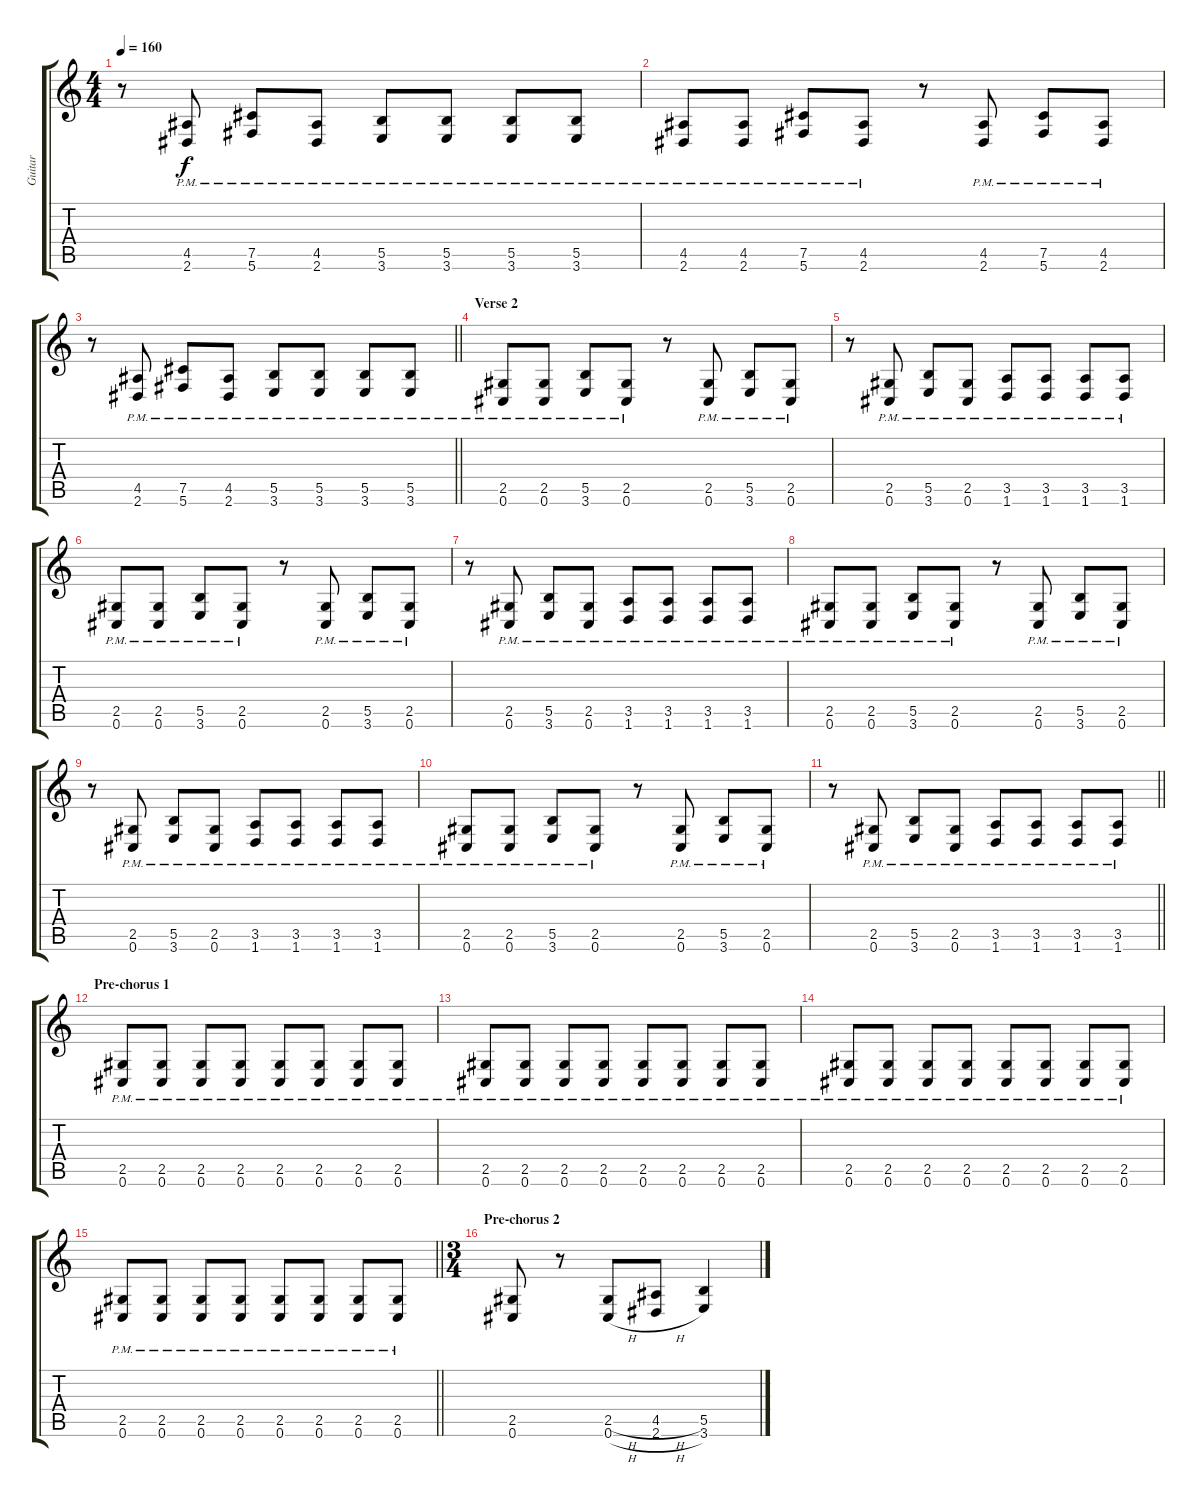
\track ("Guitar" "Guitar") {instrument distortionguitar}
\staff {score tabs}
\tuning (Db4 Ab3 E3 B2 Gb2 Db2) {hide}
\ts (4 4)
\tempo 160
\clef g2
\ks c
r.8{dy f} (4.5{pm} 2.6{pm}).8 (7.5{pm} 5.6{pm}).8 (4.5{pm} 2.6{pm}).8 (5.5{pm} 3.6{pm}).8 (5.5{pm} 3.6{pm}).8 (5.5{pm} 3.6{pm}).8 (5.5{pm} 3.6{pm}).8 |
(4.5{pm} 2.6{pm}).8 (4.5{pm} 2.6{pm}).8 (7.5{pm} 5.6{pm}).8 (4.5{pm} 2.6{pm}).8 r.8 (4.5{pm} 2.6{pm}).8 (7.5{pm} 5.6{pm}).8 (4.5{pm} 2.6{pm}).8 |
\barLineRight lightlight
r.8 (4.5{pm} 2.6{pm}).8 (7.5{pm} 5.6{pm}).8 (4.5{pm} 2.6{pm}).8 (5.5{pm} 3.6{pm}).8 (5.5{pm} 3.6{pm}).8 (5.5{pm} 3.6{pm}).8 (5.5{pm} 3.6{pm}).8 |
\section ("" "Verse 2")
(2.5{pm} 0.6{pm}).8 (2.5{pm} 0.6{pm}).8 (5.5{pm} 3.6{pm}).8 (2.5{pm} 0.6{pm}).8 r.8 (2.5{pm} 0.6{pm}).8 (5.5{pm} 3.6{pm}).8 (2.5{pm} 0.6{pm}).8 |
r.8 (2.5{pm} 0.6{pm}).8 (5.5{pm} 3.6{pm}).8 (2.5{pm} 0.6{pm}).8 (3.5{pm} 1.6{pm}).8 (3.5{pm} 1.6{pm}).8 (3.5{pm} 1.6{pm}).8 (3.5{pm} 1.6{pm}).8 |
(2.5{pm} 0.6{pm}).8 (2.5{pm} 0.6{pm}).8 (5.5{pm} 3.6{pm}).8 (2.5{pm} 0.6{pm}).8 r.8 (2.5{pm} 0.6{pm}).8 (5.5{pm} 3.6{pm}).8 (2.5{pm} 0.6{pm}).8 |
r.8 (2.5{pm} 0.6{pm}).8 (5.5{pm} 3.6{pm}).8 (2.5{pm} 0.6{pm}).8 (3.5{pm} 1.6{pm}).8 (3.5{pm} 1.6{pm}).8 (3.5{pm} 1.6{pm}).8 (3.5{pm} 1.6{pm}).8 |
(2.5{pm} 0.6{pm}).8 (2.5{pm} 0.6{pm}).8 (5.5{pm} 3.6{pm}).8 (2.5{pm} 0.6{pm}).8 r.8 (2.5{pm} 0.6{pm}).8 (5.5{pm} 3.6{pm}).8 (2.5{pm} 0.6{pm}).8 |
r.8 (2.5{pm} 0.6{pm}).8 (5.5{pm} 3.6{pm}).8 (2.5{pm} 0.6{pm}).8 (3.5{pm} 1.6{pm}).8 (3.5{pm} 1.6{pm}).8 (3.5{pm} 1.6{pm}).8 (3.5{pm} 1.6{pm}).8 |
(2.5{pm} 0.6{pm}).8 (2.5{pm} 0.6{pm}).8 (5.5{pm} 3.6{pm}).8 (2.5{pm} 0.6{pm}).8 r.8 (2.5{pm} 0.6{pm}).8 (5.5{pm} 3.6{pm}).8 (2.5{pm} 0.6{pm}).8 |
\barLineRight lightlight
r.8 (2.5{pm} 0.6{pm}).8 (5.5{pm} 3.6{pm}).8 (2.5{pm} 0.6{pm}).8 (3.5{pm} 1.6{pm}).8 (3.5{pm} 1.6{pm}).8 (3.5{pm} 1.6{pm}).8 (3.5{pm} 1.6{pm}).8 |
\section ("" "Pre-chorus 1")
(2.5{pm} 0.6{pm}).8 (2.5{pm} 0.6{pm}).8 (2.5{pm} 0.6{pm}).8 (2.5{pm} 0.6{pm}).8 (2.5{pm} 0.6{pm}).8 (2.5{pm} 0.6{pm}).8 (2.5{pm} 0.6{pm}).8 (2.5{pm} 0.6{pm}).8 |
(2.5{pm} 0.6{pm}).8 (2.5{pm} 0.6{pm}).8 (2.5{pm} 0.6{pm}).8 (2.5{pm} 0.6{pm}).8 (2.5{pm} 0.6{pm}).8 (2.5{pm} 0.6{pm}).8 (2.5{pm} 0.6{pm}).8 (2.5{pm} 0.6{pm}).8 |
(2.5{pm} 0.6{pm}).8 (2.5{pm} 0.6{pm}).8 (2.5{pm} 0.6{pm}).8 (2.5{pm} 0.6{pm}).8 (2.5{pm} 0.6{pm}).8 (2.5{pm} 0.6{pm}).8 (2.5{pm} 0.6{pm}).8 (2.5{pm} 0.6{pm}).8 |
\barLineRight lightlight
(2.5{pm} 0.6{pm}).8 (2.5{pm} 0.6{pm}).8 (2.5{pm} 0.6{pm}).8 (2.5{pm} 0.6{pm}).8 (2.5{pm} 0.6{pm}).8 (2.5{pm} 0.6{pm}).8 (2.5{pm} 0.6{pm}).8 (2.5{pm} 0.6{pm}).8 |
\ts (3 4)
\section ("" "Pre-chorus 2")
(2.5 0.6).8 r.8 (2.5{h} 0.6{h}).8 (4.5{h} 2.6{h}).8 (5.5 3.6).4
